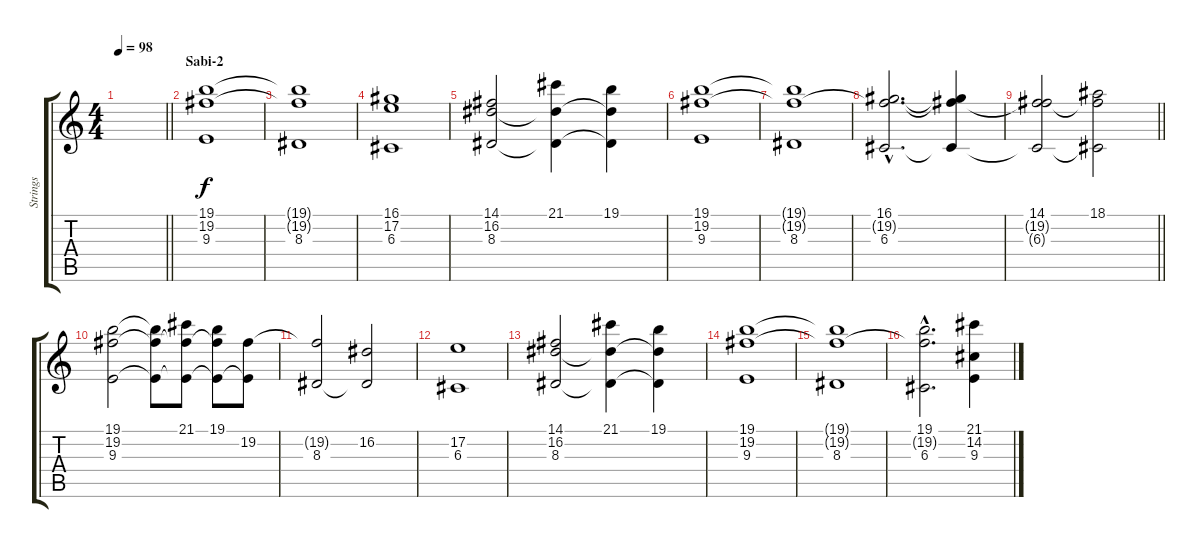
\track ("Strings" "Strings") {instrument stringensemble1}
\staff {score tabs}
\tuning (E4 B3 G3 D3 A2 E2) {hide}
\ts (4 4)
\tempo 98
\clef g2
\barLineRight lightlight
\ks c
|
\section ("" "Sabi-2")
(19.1 19.2 9.3).1 |
(19.1{t} 19.2{t} 8.3).1 |
(16.1 17.2 6.3).1 |
(14.1 16.2 8.3).2 (21.1 16.2{t} 8.3{t}).4 (19.1 16.2{t} 8.3{t}).4 |
(19.1 19.2 9.3).1 |
(19.1{t} 19.2{t} 8.3).1 |
(16.1{hac} 19.2{hac t} 6.3{hac}).2{d} (16.1{t} 19.2{t} 6.3{t}).4 |
\barLineRight lightlight
(14.1 19.2{t} 6.3{t}).2 (18.1 19.2{t} 6.3{t}).2 |
(19.1 19.2 9.3).2 (19.1{t} 19.2{t} 9.3{t}).8 (21.1 19.2{t} 9.3{t}).8 (19.1 19.2{t} 9.3{t}).8 (19.2 9.3{t}).8 |
(19.2{t} 8.3).2 (16.2 8.3{t}).2 |
(17.2 6.3).1 |
(14.1 16.2 8.3).2 (21.1 16.2{t} 8.3{t}).4 (19.1 16.2{t} 8.3{t}).4 |
(19.1 19.2 9.3).1 |
(19.1{t} 19.2{t} 8.3).1 |
(19.1{hac} 19.2{hac t} 6.3{hac}).2{d} (21.1 14.2 9.3).4
